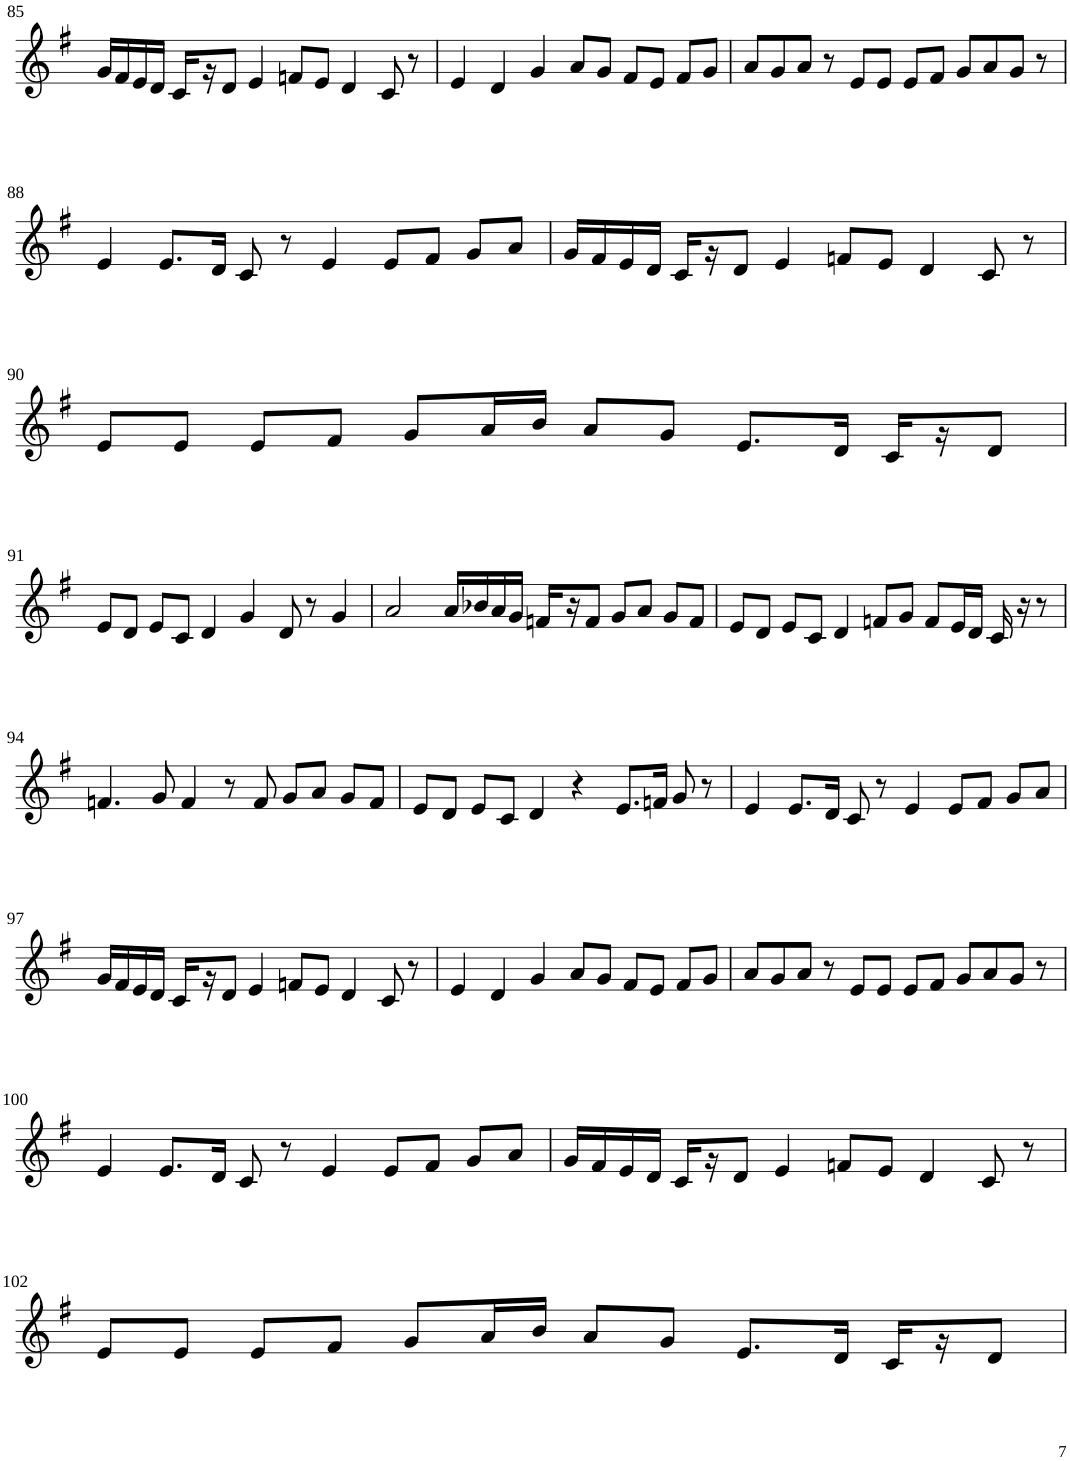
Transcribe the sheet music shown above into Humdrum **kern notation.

**kern
*part1
*staff1
*I"Violin
!!LO:PB:g=z
*clefG2
*k[f#]
*G:
*M6/4
=85
16g/LL
16f#/
16e/
16d/JJ
16c/LL
16r
8d/J
4e/
8fn/L
8e/J
4d/
8c/
8r
=86
4e/
4d/
4g/
8a/L
8g/J
8f#/L
8e/J
8f#/L
8g/J
=87
8a/L
8g/
8a/J
8r
8e/L
8e/J
8e/L
8f#/J
8g/L
8a/
8g/J
8r
!!LO:LB:g=z
=88
4e/
8.e/L
16d/Jk
8c/
8r
4e/
8e/L
8f#/J
8g/L
8a/J
=89
16g/LL
16f#/
16e/
16d/JJ
16c/LL
16r
8d/J
4e/
8fn/L
8e/J
4d/
8c/
8r
!!LO:LB:g=z
=90
8e/L
8e/J
8e/L
8f#/J
8g/L
16a/L
16b/JJ
8a/L
8g/J
8.e/L
16d/Jk
16c/LL
16r
8d/J
!!LO:LB:g=z
=91
8e/L
8d/J
8e/L
8c/J
4d/
4g/
8d/
8r
4g/
=92
2a/
16a/LL
16b-X/
16a/
16g/JJ
16fn/LL
16r
8f/J
8g/L
8a/J
8g/L
8f/J
=93
8e/L
8d/J
8e/L
8c/J
4d/
8fn/L
8g/J
8f/L
16e/L
16d/JJ
16c/
16r
8r
!!LO:LB:g=z
=94
4.fn/
8g/
4f/
8r
8f/
8g/L
8a/J
8g/L
8f/J
=95
8e/L
8d/J
8e/L
8c/J
4d/
4r
8.e/L
16fn/Jk
8g/
8r
=96
4e/
8.e/L
16d/Jk
8c/
8r
4e/
8e/L
8f#/J
8g/L
8a/J
!!LO:LB:g=z
=97
16g/LL
16f#/
16e/
16d/JJ
16c/LL
16r
8d/J
4e/
8fn/L
8e/J
4d/
8c/
8r
=98
4e/
4d/
4g/
8a/L
8g/J
8f#/L
8e/J
8f#/L
8g/J
=99
8a/L
8g/
8a/J
8r
8e/L
8e/J
8e/L
8f#/J
8g/L
8a/
8g/J
8r
!!LO:LB:g=z
=100
4e/
8.e/L
16d/Jk
8c/
8r
4e/
8e/L
8f#/J
8g/L
8a/J
=101
16g/LL
16f#/
16e/
16d/JJ
16c/LL
16r
8d/J
4e/
8fn/L
8e/J
4d/
8c/
8r
!!LO:LB:g=z
=102
8e/L
8e/J
8e/L
8f#/J
8g/L
16a/L
16b/JJ
8a/L
8g/J
8.e/L
16d/Jk
16c/LL
16r
8d/J
=
*-
